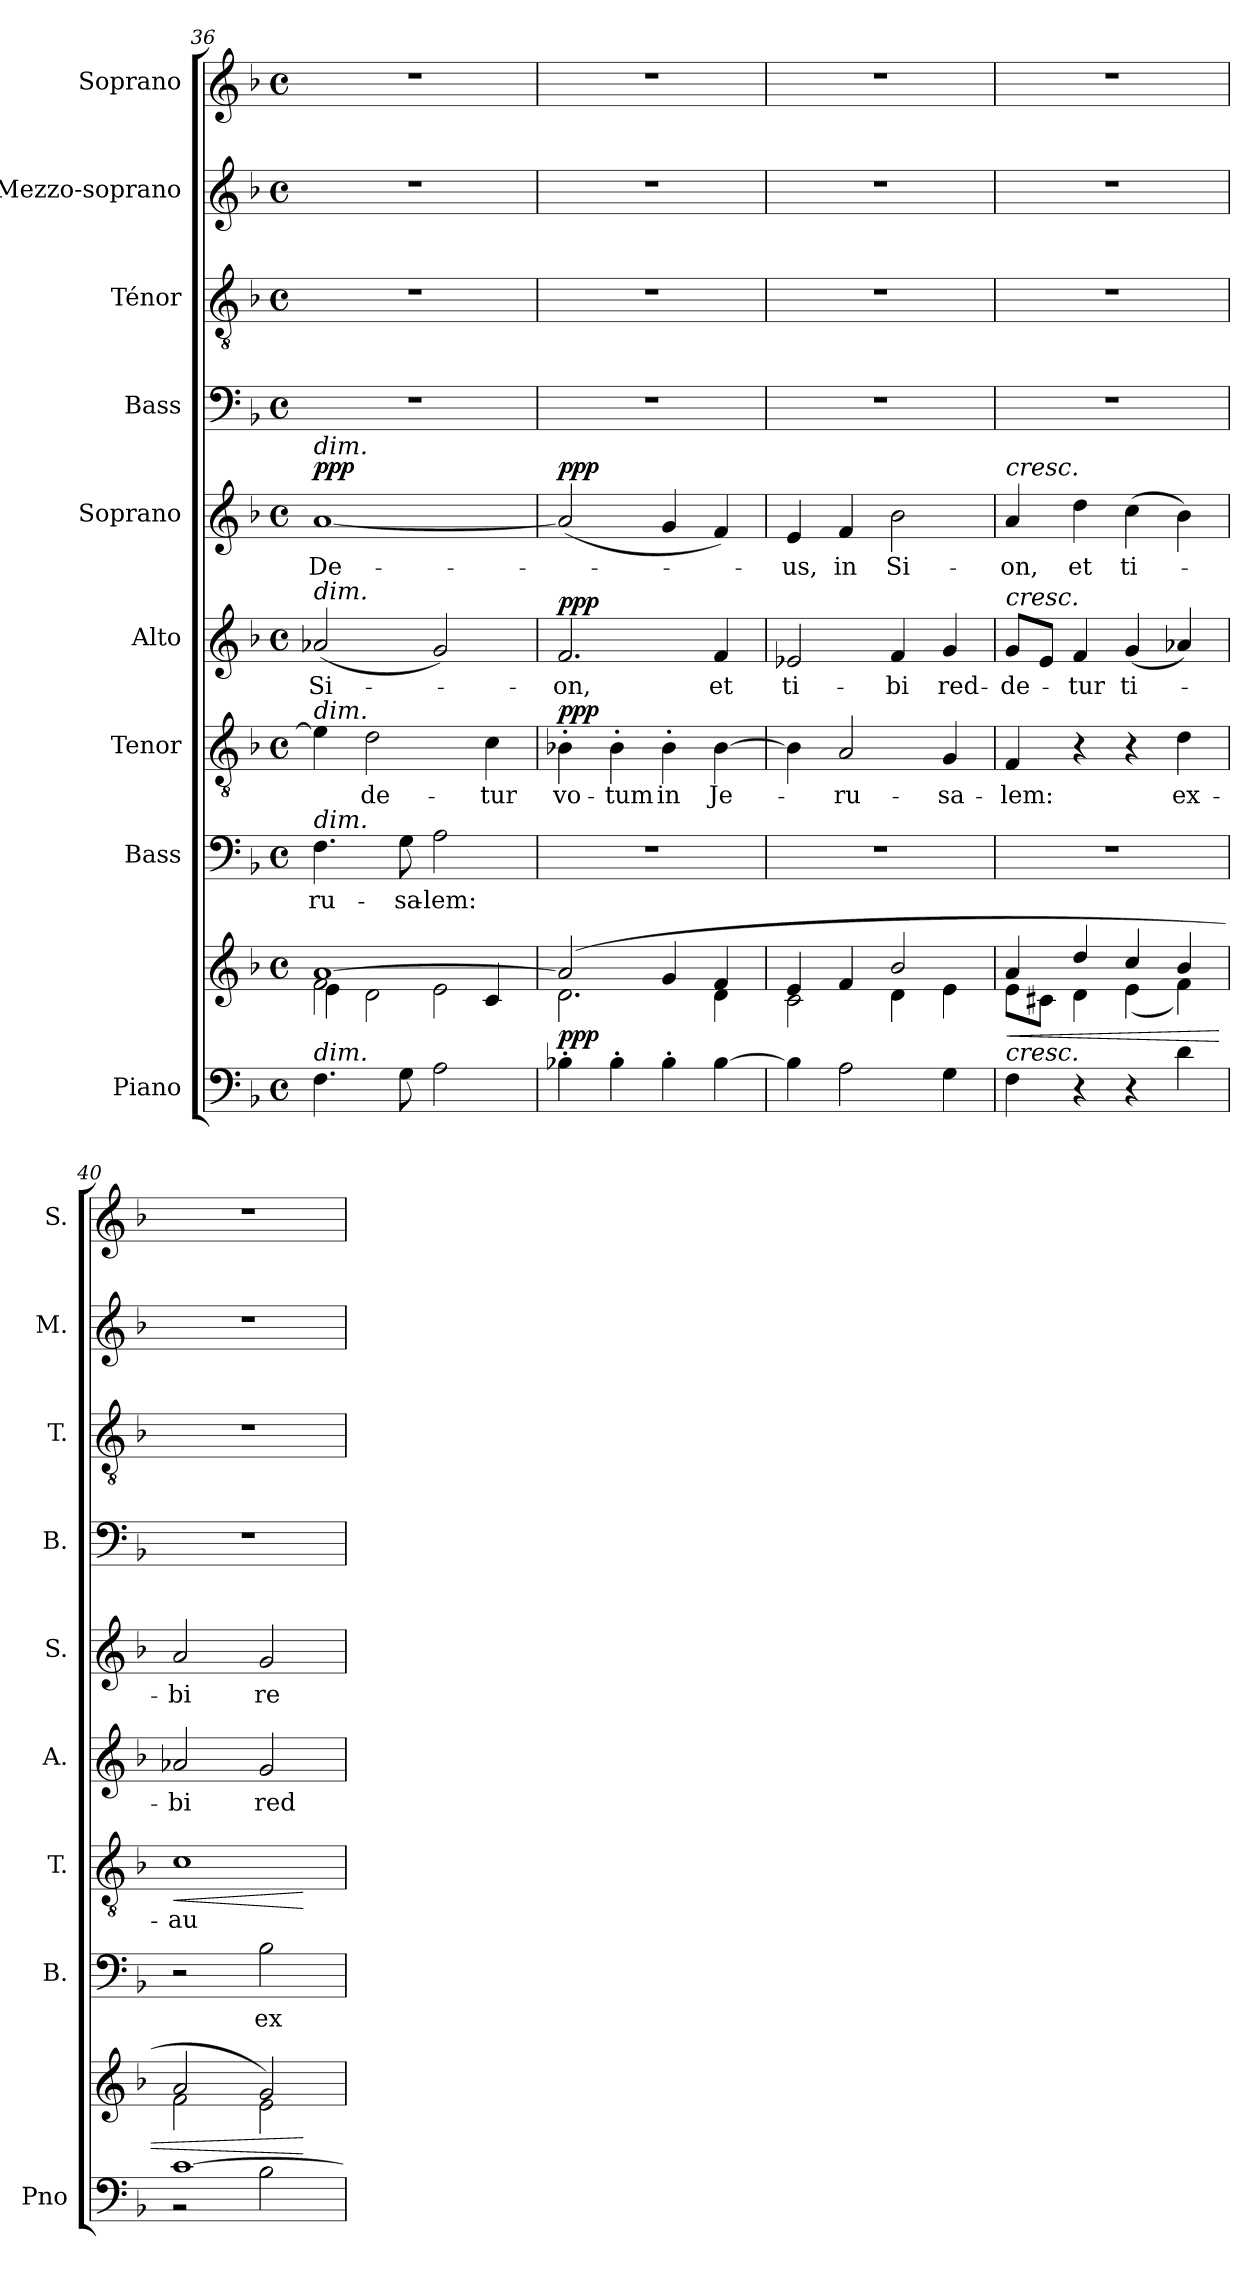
**kern	**kern	**dynam	**kern	**text	**kern	**text	**dynam	**kern	**text	**dynam	**kern	**text	**dynam	**kern	**kern	**kern	**kern
*part9	*part9	*part9	*part8	*part8	*part7	*part7	*part7	*part6	*part6	*part6	*part5	*part5	*part5	*part4	*part3	*part2	*part1
*staff10	*staff9	*staff9/10	*staff8	*staff8	*staff7	*staff7	*staff7	*staff6	*staff6	*staff6	*staff5	*staff5	*staff5	*staff4	*staff3	*staff2	*staff1
*I"Piano	*	*	*I"Bass	*	*I"Tenor	*	*	*I"Alto	*	*	*I"Soprano	*	*	*I"Bass	*I"Ténor	*I"Mezzo-soprano	*I"Soprano
*I'Pno	*	*	*I'B.	*	*I'T.	*	*	*I'A.	*	*	*I'S.	*	*	*I'B.	*I'T.	*I'M.	*I'S.
!!LO:LB:g=z
*clefF4	*clefG2	*	*clefF4	*	*clefGv2	*	*	*clefG2	*	*	*clefG2	*	*	*clefF4	*clefGv2	*clefG2	*clefG2
*	*	*	*	*	*	*	*	*ITrd2c3	*	*	*	*	*	*	*	*	*
*k[b-]	*k[b-]	*	*k[b-]	*	*k[b-]	*	*	*k[f#c#]	*	*	*k[b-]	*	*	*k[b-]	*k[b-]	*k[b-]	*k[b-]
*M4/4	*M4/4	*	*M4/4	*	*M4/4	*	*	*M4/4	*	*	*M4/4	*	*	*M4/4	*M4/4	*M4/4	*M4/4
*met(c)	*met(c)	*	*met(c)	*	*met(c)	*	*	*met(c)	*	*	*met(c)	*	*	*met(c)	*met(c)	*met(c)	*met(c)
=36	=36	=36	=36	=36	=36	=36	=36	=36	=36	=36	=36	=36	=36	=36	=36	=36	=36
*	*^	*	*	*	*	*	*	*	*	*	*	*	*	*	*	*	*
*	*	*^	*	*	*	*	*	*	*	*	*	*	*	*	*	*	*	*
!	!	!	!	!	!	!	!	!	!	!	!	!	!LO:TX:a:i:t=dim.	!	!	!	!	!	!
!	!	!	!	!	!	!	!	!	!	!LO:TX:a:i:t=dim.	!	!	!	!	!	!	!	!	!
!	!	!	!	!	!	!	!LO:TX:a:i:t=dim.	!	!	!	!	!	!	!	!	!	!	!	!
!	!	!	!	!	!LO:TX:a:i:t=dim.	!	!	!	!	!	!	!	!	!	!	!	!	!	!
!LO:TX:a:i:t=dim.	!	!	!	!	!	!	!	!	!	!	!	!	!	!	!	!	!	!	!
!	!	!	!	!	!	!	!	!	!	!	!	!	!	!	!LO:DY:a	!	!	!	!
4.F\	[1a	2f\	4e\	.	4.F\	-ru-	4e\]	.	.	(>2fni/	Si-	.	[1a	De-	ppp	1r	1r	1r	1r
.	.	.	2d\	.	.	.	2d\	-de-	.	.	.	.	.	.	.	.	.	.	.
8G\	.	.	.	.	8G\	-sa-	.	.	.	.	.	.	.	.	.	.	.	.	.
2A\	.	2e\	.	.	2A\	-lem:	.	.	.	2ei/)	.	.	.	.	.	.	.	.	.
.	.	.	4c/	.	.	.	4c\	-tur	.	.	.	.	.	.	.	.	.	.	.
=37	=37	=37	=37	=37	=37	=37	=37	=37	=37	=37	=37	=37	=37	=37	=37	=37	=37	=37	=37
!	!	!	!	!LO:DY:a=2	!	!	!	!	!LO:DY:a	!	!	!LO:DY:a	!	!	!LO:DY:a	!	!	!	!
*	*	*v	*v	*	*	*	*	*	*	*	*	*	*	*	*	*	*	*	*
4B-X'\	(2a/]	2.d\	ppp	1r	.	4B-X'\	vo-	ppp	2.di/	-on,	ppp	(2a/]	.	ppp	1r	1r	1r	1r
4B-'\	.	.	.	.	.	4B-'\	-tum	.	.	.	.	.	.	.	.	.	.	.
4B-'\	4g/	.	.	.	.	4B-'\	in	.	.	.	.	4g/	.	.	.	.	.	.
[4B-\	4f/	4d\	.	.	.	[4B-\	Je-	.	4di/	et	.	4f/)	.	.	.	.	.	.
=38	=38	=38	=38	=38	=38	=38	=38	=38	=38	=38	=38	=38	=38	=38	=38	=38	=38	=38
4B-\]	4e/	2c\	.	1r	.	4B-\]	.	.	2cni/	ti-	.	4e/	-us,	.	1r	1r	1r	1r
2A\	4f/	.	.	.	.	2A/	-ru-	.	.	.	.	4f/	in	.	.	.	.	.
.	2b-/	4d\	.	.	.	.	.	.	4di/	-bi	.	2b-\	Si-	.	.	.	.	.
4G\	.	4e\	.	.	.	4G/	-sa-	.	4ei/	red-	.	.	.	.	.	.	.	.
=39	=39	=39	=39	=39	=39	=39	=39	=39	=39	=39	=39	=39	=39	=39	=39	=39	=39	=39
!	!	!	!	!	!	!	!	!	!	!	!	!LO:TX:a:i:t=cresc.	!	!	!	!	!	!
!	!	!	!	!	!	!	!	!	!LO:TX:a:i:t=cresc.	!	!	!	!	!	!	!	!	!
!LO:TX:a:i:t=cresc.	!	!	!	!	!	!	!	!	!	!	!	!	!	!	!	!	!	!
!	!	!	!LO:HP:b	!	!	!	!	!	!	!	!	!	!	!	!	!	!	!
4F\	4a/	8e\L	<	1r	.	4F/	-lem:	.	8ei/L	-de-	.	4a/	-on,	.	1r	1r	1r	1r
.	.	8c#X\J	.	.	.	.	.	.	8c#i/J	.	.	.	.	.	.	.	.	.
4r	4dd/	4d\	.	.	.	4r	.	.	4di/	-tur	.	4dd\	et	.	.	.	.	.
4r	4cc/	(4e\	.	.	.	4r	.	.	(4ei/	ti-	.	(4cc\	ti-	.	.	.	.	.
4d\	4b-/	4f\)	.	.	.	4d\	ex-	.	4fni/)	.	.	4b-\)	.	.	.	.	.	.
=40	=40	=40	=40	=40	=40	=40	=40	=40	=40	=40	=40	=40	=40	=40	=40	=40	=40	=40
*^	*	*	*	*	*	*	*	*	*	*	*	*	*	*	*	*	*	*
!	!	!	!	!	!	!	!	!	!LO:HP:b	!	!	!	!	!	!	!	!	!	!
[1c	2r	2a/	2f\	.	2r	.	1c	-au-	<	2fni/	-bi	.	2a/	-bi	.	1r	1r	1r	1r
.	2B-\	2g/)	2e\	.	2B-\	ex-	.	.	.	2ei/	red-	.	2g/	re-	.	.	.	.	.
*v	*v	*	*	*	*	*	*	*	*	*	*	*	*	*	*	*	*	*	*
*	*v	*v	*	*	*	*	*	*	*	*	*	*	*	*	*	*	*	*
.	.	[	.	.	.	.	[	.	.	.	.	.	.	.	.	.	.
=	=	=	=	=	=	=	=	=	=	=	=	=	=	=	=	=	=
*-	*-	*-	*-	*-	*-	*-	*-	*-	*-	*-	*-	*-	*-	*-	*-	*-	*-
